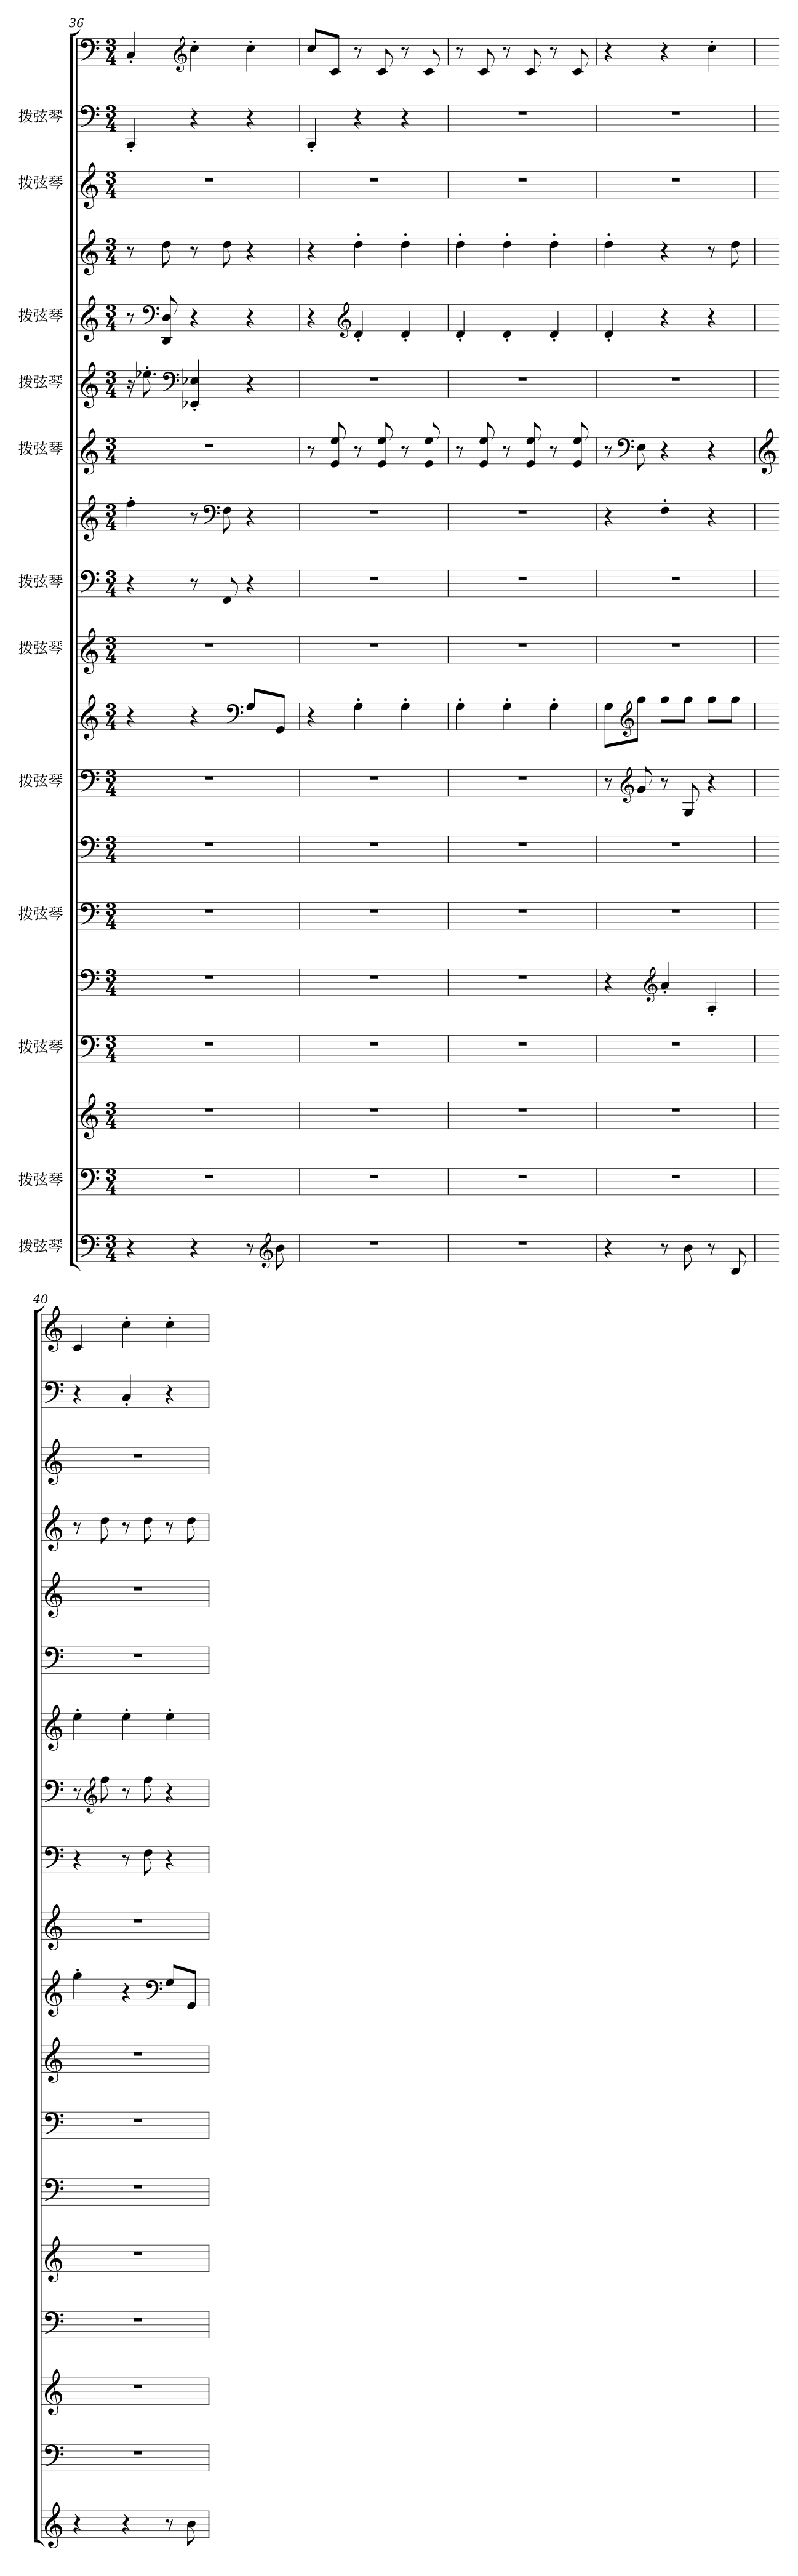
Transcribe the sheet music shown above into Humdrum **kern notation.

**kern	**kern	**kern	**kern	**kern	**kern	**kern	**kern	**kern	**kern	**kern	**kern	**kern	**kern	**kern	**kern	**kern	**kern	**kern
*part12	*part11	*part11	*part10	*part10	*part9	*part9	*part8	*part8	*part7	*part6	*part6	*part5	*part4	*part3	*part3	*part2	*part1	*part1
*staff19	*staff18	*staff17	*staff16	*staff15	*staff14	*staff13	*staff12	*staff11	*staff10	*staff9	*staff8	*staff7	*staff6	*staff5	*staff4	*staff3	*staff2	*staff1
*I"拨弦琴	*I"拨弦琴	*	*I"拨弦琴	*	*I"拨弦琴	*	*I"拨弦琴	*	*I"拨弦琴	*I"拨弦琴	*	*I"拨弦琴	*I"拨弦琴	*I"拨弦琴	*	*I"拨弦琴	*I"拨弦琴	*
*clefF4	*clefF4	*clefG2	*clefF4	*clefF4	*clefF4	*clefF4	*clefF4	*clefG2	*clefG2	*clefF4	*clefG2	*clefG2	*clefG2	*clefG2	*clefG2	*clefG2	*clefF4	*clefF4
*k[]	*k[]	*k[]	*k[]	*k[]	*k[]	*k[]	*k[]	*k[]	*k[]	*k[]	*k[]	*k[]	*k[]	*k[]	*k[]	*k[]	*k[]	*k[]
*M3/4	*M3/4	*M3/4	*M3/4	*M3/4	*M3/4	*M3/4	*M3/4	*M3/4	*M3/4	*M3/4	*M3/4	*M3/4	*M3/4	*M3/4	*M3/4	*M3/4	*M3/4	*M3/4
=36	=36	=36	=36	=36	=36	=36	=36	=36	=36	=36	=36	=36	=36	=36	=36	=36	=36	=36
4r	2.r	2.r	2.r	2.r	2.r	2.r	2.r	4r	2.r	4r	4ff'\	2.r	16r	8r	8r	2.r	4CC'/	4C'/
.	.	.	.	.	.	.	.	.	.	.	.	.	8.ee-X'\	.	.	.	.	.
*	*	*	*	*	*	*	*	*	*	*	*	*	*	*clefF4	*	*	*	*
.	.	.	.	.	.	.	.	.	.	.	.	.	.	8DD/ 8D/	8dd\	.	.	.
*	*	*	*	*	*	*	*	*	*	*	*	*	*clefF4	*	*	*	*	*clefG2
4r	.	.	.	.	.	.	.	4r	.	8r	8r	.	4EE-X/' 4E-X/'	4r	8r	.	4r	4cc'\
*	*	*	*	*	*	*	*	*	*	*	*clefF4	*	*	*	*	*	*	*
.	.	.	.	.	.	.	.	.	.	8FF/	8F\	.	.	.	8dd\	.	.	.
*	*	*	*	*	*	*	*	*clefF4	*	*	*	*	*	*	*	*	*	*
8r	.	.	.	.	.	.	.	8G/L	.	4r	4r	.	4r	4r	4r	.	4r	4cc'\
*clefG2	*	*	*	*	*	*	*	*	*	*	*	*	*	*	*	*	*	*
8b\	.	.	.	.	.	.	.	8GG/J	.	.	.	.	.	.	.	.	.	.
=37	=37	=37	=37	=37	=37	=37	=37	=37	=37	=37	=37	=37	=37	=37	=37	=37	=37	=37
2.r	2.r	2.r	2.r	2.r	2.r	2.r	2.r	4r	2.r	2.r	2.r	8r	2.r	4r	4r	2.r	4CC'/	8cc/L
.	.	.	.	.	.	.	.	.	.	.	.	8e/ 8ee/	.	.	.	.	.	8c/J
*	*	*	*	*	*	*	*	*	*	*	*	*	*	*clefG2	*	*	*	*
.	.	.	.	.	.	.	.	4G'\	.	.	.	8r	.	4d'/	4dd'\	.	4r	8r
.	.	.	.	.	.	.	.	.	.	.	.	8e/ 8ee/	.	.	.	.	.	8c/
.	.	.	.	.	.	.	.	4G'\	.	.	.	8r	.	4d'/	4dd'\	.	4r	8r
.	.	.	.	.	.	.	.	.	.	.	.	8e/ 8ee/	.	.	.	.	.	8c/
!!LO:PB:g=z
=38	=38	=38	=38	=38	=38	=38	=38	=38	=38	=38	=38	=38	=38	=38	=38	=38	=38	=38
2.r	2.r	2.r	2.r	2.r	2.r	2.r	2.r	4G'\	2.r	2.r	2.r	8r	2.r	4d'/	4dd'\	2.r	2.r	8r
.	.	.	.	.	.	.	.	.	.	.	.	8e/ 8ee/	.	.	.	.	.	8c/
.	.	.	.	.	.	.	.	4G'\	.	.	.	8r	.	4d'/	4dd'\	.	.	8r
.	.	.	.	.	.	.	.	.	.	.	.	8e/ 8ee/	.	.	.	.	.	8c/
.	.	.	.	.	.	.	.	4G'\	.	.	.	8r	.	4d'/	4dd'\	.	.	8r
.	.	.	.	.	.	.	.	.	.	.	.	8e/ 8ee/	.	.	.	.	.	8c/
=39	=39	=39	=39	=39	=39	=39	=39	=39	=39	=39	=39	=39	=39	=39	=39	=39	=39	=39
4r	2.r	2.r	2.r	4r	2.r	2.r	8r	8G\L	2.r	2.r	4r	8r	2.r	4d'/	4dd'\	2.r	2.r	4r
*	*	*	*	*	*	*	*clefG2	*clefG2	*	*	*	*clefF4	*	*	*	*	*	*
.	.	.	.	.	.	.	8g/	8gg\J	.	.	.	8E\	.	.	.	.	.	.
*	*	*	*	*clefG2	*	*	*	*	*	*	*	*	*	*	*	*	*	*
8r	.	.	.	4a'/	.	.	8r	8gg\L	.	.	4F'\	4r	.	4r	4r	.	.	4r
8b\	.	.	.	.	.	.	8G/	8gg\J	.	.	.	.	.	.	.	.	.	.
8r	.	.	.	4A'/	.	.	4r	8gg\L	.	.	4r	4r	.	4r	8r	.	.	4cc'\
8B/	.	.	.	.	.	.	.	8gg\J	.	.	.	.	.	.	8dd\	.	.	.
=40	=40	=40	=40	=40	=40	=40	=40	=40	=40	=40	=40	=40	=40	=40	=40	=40	=40	=40
*	*	*	*	*	*	*	*	*	*	*	*	*clefG2	*	*	*	*	*	*
4r	2.r	2.r	2.r	2.r	2.r	2.r	2.r	4gg'\	2.r	4r	8r	4ee'\	2.r	2.r	8r	2.r	4r	4c/
*	*	*	*	*	*	*	*	*	*	*	*clefG2	*	*	*	*	*	*	*
.	.	.	.	.	.	.	.	.	.	.	8ff\	.	.	.	8dd\	.	.	.
4r	.	.	.	.	.	.	.	4r	.	8r	8r	4ee'\	.	.	8r	.	4C'/	4cc'\
.	.	.	.	.	.	.	.	.	.	8F\	8ff\	.	.	.	8dd\	.	.	.
*	*	*	*	*	*	*	*	*clefF4	*	*	*	*	*	*	*	*	*	*
8r	.	.	.	.	.	.	.	8G/L	.	4r	4r	4ee'\	.	.	8r	.	4r	4cc'\
8b\	.	.	.	.	.	.	.	8GG/J	.	.	.	.	.	.	8dd\	.	.	.
=	=	=	=	=	=	=	=	=	=	=	=	=	=	=	=	=	=	=
*-	*-	*-	*-	*-	*-	*-	*-	*-	*-	*-	*-	*-	*-	*-	*-	*-	*-	*-
